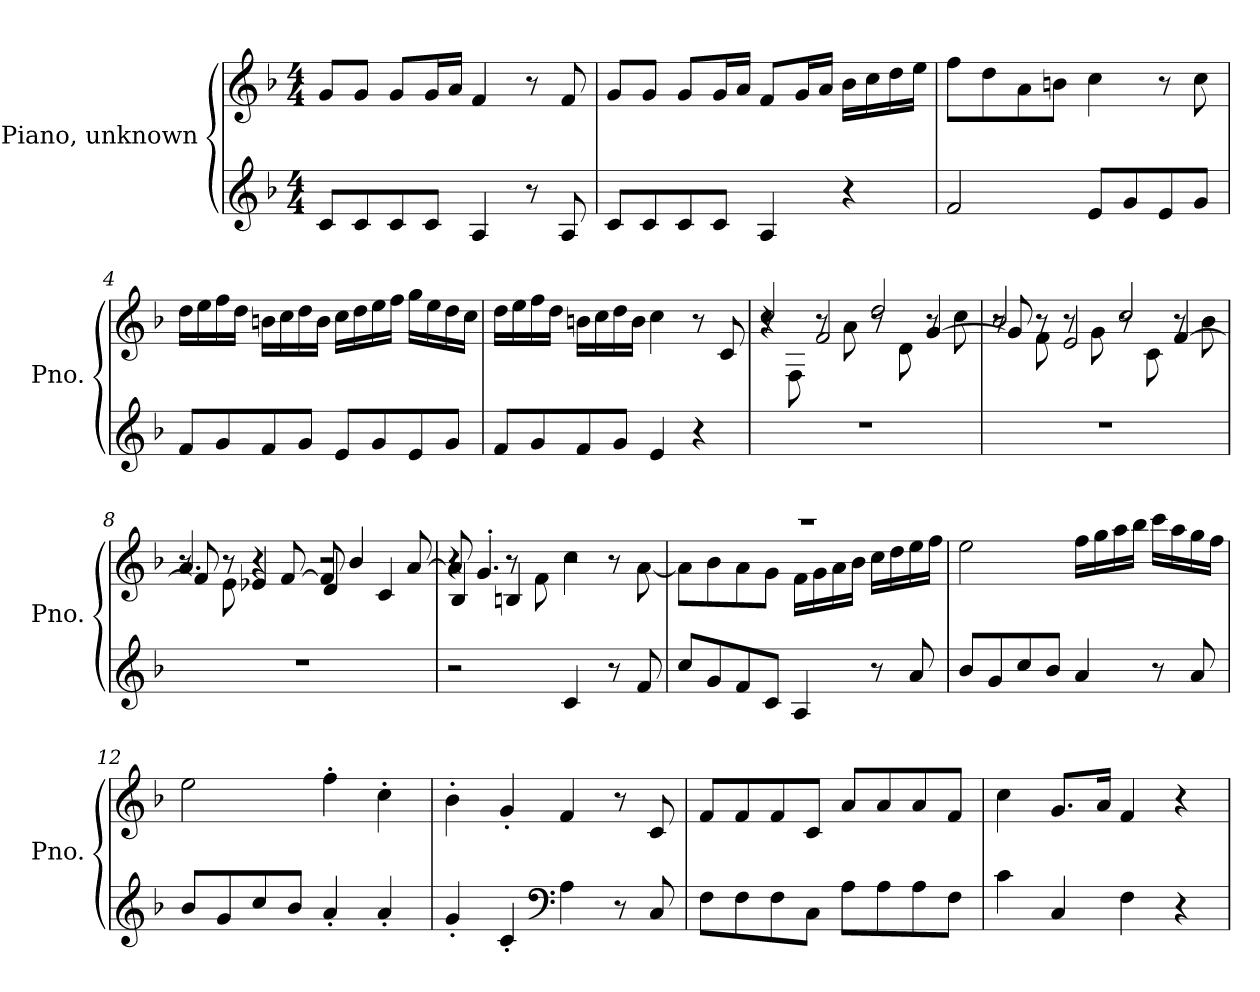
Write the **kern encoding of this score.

**kern	**kern
*part1	*part1
*staff2	*staff1
*I"Piano, unknown	*
*I'Pno.	*
*clefG2	*clefG2
*k[b-]	*k[b-]
*M4/4	*M4/4
*MM120	*MM120
=1	=1
8c/L	8g/L
8c/	8g/J
8c/	8g/L
8c/J	16g/L
.	16a/JJ
4A/	4f/
8r	8r
8A/	8f/
=2	=2
8c/L	8g/L
8c/	8g/J
8c/	8g/L
8c/J	16g/L
.	16a/JJ
4A/	8f/L
.	16g/L
.	16a/JJ
4r	16b-\LL
.	16cc\
.	16dd\
.	16ee\JJ
=3	=3
2f/	8ff\L
.	8dd\
.	8a\
.	8bn\J
8e/L	4cc\
8g/	.
8e/	8r
8g/J	8cc\
!!LO:LB:g=z
=4	=4
8f/L	16dd\LL
.	16ee\
8g/	16ff\
.	16dd\JJ
8f/	16bn\LL
.	16cc\
8g/J	16dd\
.	16b\JJ
8e/L	16cc\LL
.	16dd\
8g/	16ee\
.	16ff\JJ
8e/	16gg\LL
.	16ee\
8g/J	16dd\
.	16cc\JJ
=5	=5
8f/L	16dd\LL
.	16ee\
8g/	16ff\
.	16dd\JJ
8f/	16bn\LL
.	16cc\
8g/J	16dd\
.	16b\JJ
4e/	4cc\
4r	8r
.	8c/
=6	=6
*	*^
*	*	*^
1r	2cc/	8r	4r
.	.	8F\	.
.	.	8r	2f/
.	.	8a\	.
.	2dd/	8r	.
.	.	8d\	.
.	.	8r	[4g/
.	.	8cc\	.
=7	=7	=7	=7
1r	2b-/	8r	8g/]
.	.	8f\	8r
.	.	8r	2e/
.	.	8g\	.
.	2cc/	8r	.
.	.	8c\	.
.	.	8r	[4f/
.	.	8b-\	.
!!LO:LB:g=z	!!	!!
=8	=8	=8	=8
1r	4.a/	8r	8f/]
.	.	8e\	8r
.	.	4r	4e-X/
.	[8f/	.	.
.	8f/]	2r	4d/
.	4b-/	.	.
.	.	.	4c/
.	[8a/	.	.
=9	=9	=9	=9
2r	8a/]	4r	4B-/
.	4.g'/	.	.
.	.	8r	4Bn/
.	.	8f\	.
4c/	2r	4cc\	2r
8r	.	8r	.
8f/	.	[8a\	.
*	*	*v	*v
=10	=10	=10
8cc/L	1r	8a\L]
8g/	.	8b-\
8f/	.	8a\
8c/J	.	8g\J
4A/	.	16f\LL
.	.	16g\
.	.	16a\
.	.	16b-\JJ
8r	.	16cc\LL
.	.	16dd\
8a/	.	16ee\
.	.	16ff\JJ
*	*v	*v
!!LO:LB:g=z
=11	=11
8b-/L	2ee\
8g/	.
8cc/	.
8b-/J	.
4a/	16ff\LL
.	16gg\
.	16aa\
.	16bb-\JJ
8r	16ccc\LL
.	16aa\
8a/	16gg\
.	16ff\JJ
=12	=12
8b-/L	2ee\
8g/	.
8cc/	.
8b-/J	.
4a'/	4ff'\
4a'/	4cc'\
=13	=13
4g'/	4b-'\
4c'/	4g'/
*clefF4	*
4A\	4f/
8r	8r
8C/	8c/
=14	=14
8F\L	8f/L
8F\	8f/
8F\	8f/
8C\J	8c/J
8A\L	8a/L
8A\	8a/
8A\	8a/
8F\J	8f/J
=15	=15
4c\	4cc\
4C/	8.g/L
.	16a/Jk
4F\	4f/
4r	4r
=	=
*-	*-
